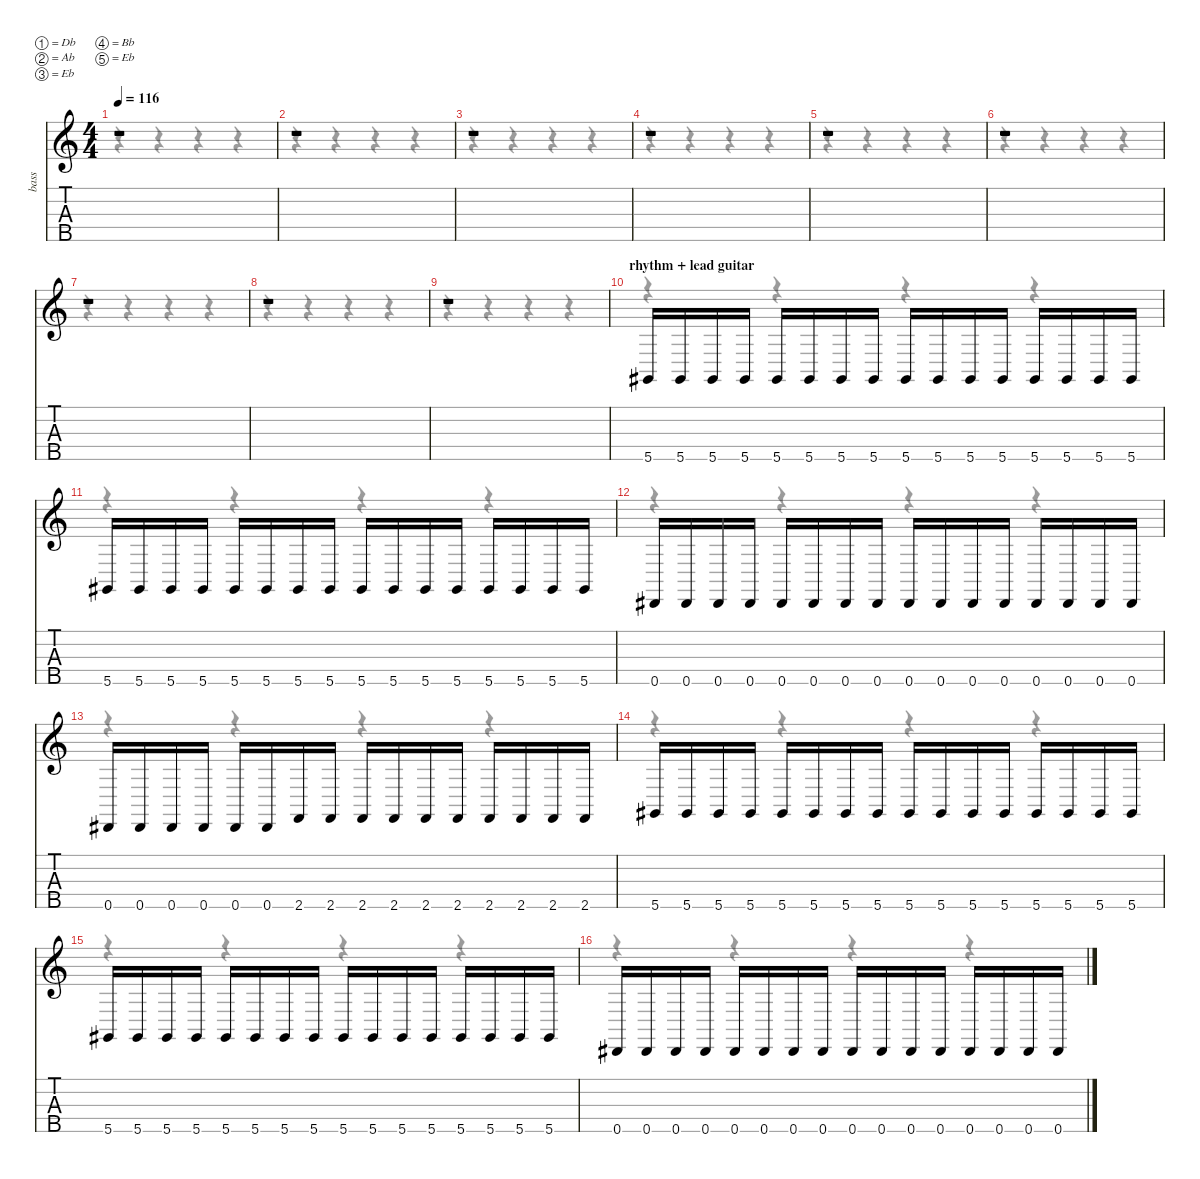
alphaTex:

\defaultSystemsLayout 4
\hideDynamics
\bracketExtendMode nobrackets
\track ("Bass" "bass") {instrument distortionguitar}
\staff {score tabs}
\tuning (Db3 Ab2 Eb2 Bb1 Eb1)
\voice
\ts (4 4)
\tempo 116
\clef g2
\ks c
r.1{dy f} |
r.1 |
r.1 |
r.1 |
r.1 |
r.1 |
r.1 |
r.1 |
r.1 |
\section ("" "rhythm + lead guitar")
5.5{acc #}.16 5.5{acc #}.16 5.5{acc #}.16 5.5{acc #}.16 5.5{acc #}.16 5.5{acc #}.16 5.5{acc #}.16 5.5{acc #}.16 5.5{acc #}.16 5.5{acc #}.16 5.5{acc #}.16 5.5{acc #}.16 5.5{acc #}.16 5.5{acc #}.16 5.5{acc #}.16 5.5{acc #}.16 |
5.5{acc #}.16 5.5{acc #}.16 5.5{acc #}.16 5.5{acc #}.16 5.5{acc #}.16 5.5{acc #}.16 5.5{acc #}.16 5.5{acc #}.16 5.5{acc #}.16 5.5{acc #}.16 5.5{acc #}.16 5.5{acc #}.16 5.5{acc #}.16 5.5{acc #}.16 5.5{acc #}.16 5.5{acc #}.16 |
0.5{acc #}.16 0.5{acc #}.16 0.5{acc #}.16 0.5{acc #}.16 0.5{acc #}.16 0.5{acc #}.16 0.5{acc #}.16 0.5{acc #}.16 0.5{acc #}.16 0.5{acc #}.16 0.5{acc #}.16 0.5{acc #}.16 0.5{acc #}.16 0.5{acc #}.16 0.5{acc #}.16 0.5{acc #}.16 |
0.5{acc #}.16 0.5{acc #}.16 0.5{acc #}.16 0.5{acc #}.16 0.5{acc #}.16 0.5{acc #}.16 2.5.16 2.5.16 2.5.16 2.5.16 2.5.16 2.5.16 2.5.16 2.5.16 2.5.16 2.5.16 |
5.5{acc #}.16 5.5{acc #}.16 5.5{acc #}.16 5.5{acc #}.16 5.5{acc #}.16 5.5{acc #}.16 5.5{acc #}.16 5.5{acc #}.16 5.5{acc #}.16 5.5{acc #}.16 5.5{acc #}.16 5.5{acc #}.16 5.5{acc #}.16 5.5{acc #}.16 5.5{acc #}.16 5.5{acc #}.16 |
5.5{acc #}.16 5.5{acc #}.16 5.5{acc #}.16 5.5{acc #}.16 5.5{acc #}.16 5.5{acc #}.16 5.5{acc #}.16 5.5{acc #}.16 5.5{acc #}.16 5.5{acc #}.16 5.5{acc #}.16 5.5{acc #}.16 5.5{acc #}.16 5.5{acc #}.16 5.5{acc #}.16 5.5{acc #}.16 |
0.5{acc #}.16 0.5{acc #}.16 0.5{acc #}.16 0.5{acc #}.16 0.5{acc #}.16 0.5{acc #}.16 0.5{acc #}.16 0.5{acc #}.16 0.5{acc #}.16 0.5{acc #}.16 0.5{acc #}.16 0.5{acc #}.16 0.5{acc #}.16 0.5{acc #}.16 0.5{acc #}.16 0.5{acc #}.16
\voice
\clef g2
\ottava regular
\simile none
\ks c
r.4{dy mf} r.4 r.4 r.4 |
r.4 r.4 r.4 r.4 |
r.4 r.4 r.4 r.4 |
r.4 r.4 r.4 r.4 |
r.4 r.4 r.4 r.4 |
r.4 r.4 r.4 r.4 |
r.4 r.4 r.4 r.4 |
r.4 r.4 r.4 r.4 |
r.4 r.4 r.4 r.4 |
r.4 r.4 r.4 r.4 |
r.4 r.4 r.4 r.4 |
r.4 r.4 r.4 r.4 |
r.4 r.4 r.4 r.4 |
r.4 r.4 r.4 r.4 |
r.4 r.4 r.4 r.4 |
r.4 r.4 r.4 r.4
